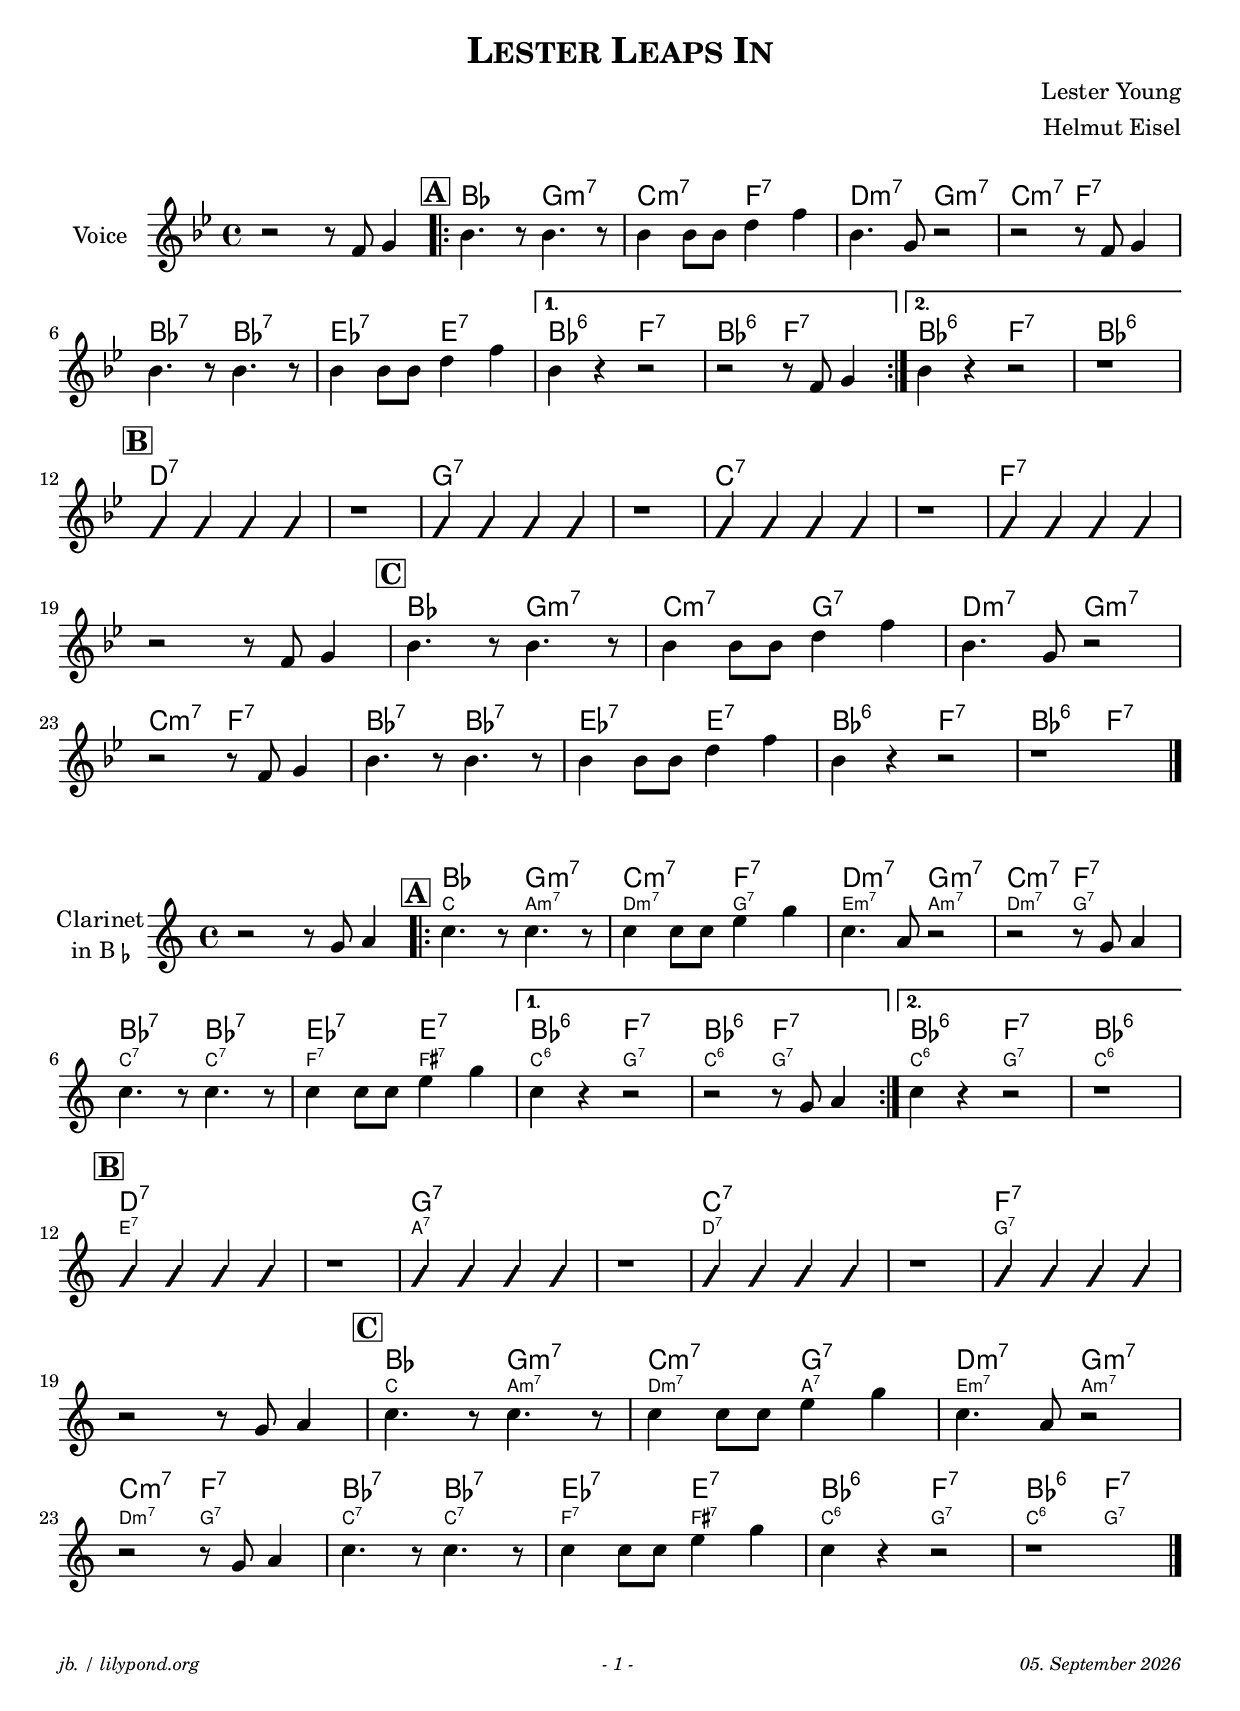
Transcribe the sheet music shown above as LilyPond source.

% tepmlate for a three parts Staff with lyrices and a repeat in it
\version "2.20.0"

piecename_footerline = "Lester"
version_date = "10.2022"

\header {
  title = \markup \caps  {"Lester Leaps In"}
  composer = "Lester Young"
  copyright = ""
  arranger = "Helmut Eisel"
  }

\include "../_common/makros.ily"
\include "../_common/footers.ily"
\footer_common_with_pagenum 

% finetuning
\paper {
  system-system-spacing.padding = #2 % spacer between the staff group
  ragged-right = ##f
  last-bottom-spacing.basic-distance = #15
  top-margin =  #10
  bottom-margin =   #8
  
}



\markup \vspace #1 % space between header and score

% -- music and text ------------------------------------------------
global = {
  \clef treble
  \key g \minor
  \time 4/4
}


voice_a = \fixed c'' { 
  r2 r8 f, g,4 
  \repeat volta 2 {
      \mark \box_a
       bes,4. r8 bes,4. r8 bes,4 8 8  d4 f bes,4. g,8 r2 r2 r8 f,8 g,4
      bes,4. r8 bes,4. r8 bes,4 8 8  d4 f
      }
  \alternative {
      { bes,4 r4 r2 r2 r8 f, g,4 }
      {bes,4 r4 r2 r1 } 
      }

}


chords_a = \chordmode {
    s1
    \repeat volta 2 {
      bes2 g:m7 c:m7 f:7 d:m7 g:m7 c:m7 f:7 bes:7 bes:7 es:7 e:7
      }
  \alternative {
      { bes:6 f:7 bes:6 f:7}
      { bes:6 f:7 bes1:6 } 
      }
}

voice_b =  \fixed c'' {
  \mark \box_b
  \improvisationOn  
  g,4 4 4 4 r1 g,4 4 4 4 r1 g,4 4 4 4 r1 g,4 4 4 4   \break
  \improvisationOff
   r2 r8 f,8 g,4 }

chords_b = \chordmode { d1:7 s1 g:7 s1 c:7 s1 f:7 s1}

voice_c = \fixed c'' { 
    \mark \box_c 
   bes,4. r8 bes,4. r8 bes,4 8 8  d4 f bes,4. g,8 r2 \break r2 r8 f,8 g,4
      bes,4. r8 bes,4. r8 bes,4 8 8  d4 f bes,4 r4 r2 r1 
   \bar "|."   
}
  

chords_c = \chordmode { bes2 g:m7 c:m7 g:7 d:m7 g:m7 c:m7 f:7 bes:7 bes:7 es:7 e:7 bes:6 f:7 bes:6 f:7}

% -- container ---------------------------------------------
\score {
  <<
    \new ChordNames {
      \chords_a
      \chords_b
      \chords_c
    }
    
  \new Staff \with {instrumentName = "Voice"}
    {
     \global
     \voice_a \break
     \voice_b 
     \voice_c
    }
   
  >>
  \layout { }
  \midi { \tempo 4=120}
}

\markup \vspace #1 % space between header and score

\score {
  <<
    \new ChordNames {
      \chords_a
      \chords_b
      \chords_c
    }
    \new ChordNames {
      \override ChordName.font-size = #-2
      \transpose d e {
      \chords_a
      \chords_b
      \chords_c
      }
    }
    
  \new Staff \with {
    midiInstrument = "Clarinet"
    instrumentName = \markup { \center-column { "Clarinet"\line { "in B" \tiny \flat } } } 
    }
    {
     \transpose d e {
     \global
     \voice_a \break
     \voice_b 
     \voice_c
     }
    }
   
  >>
  \layout { }
}